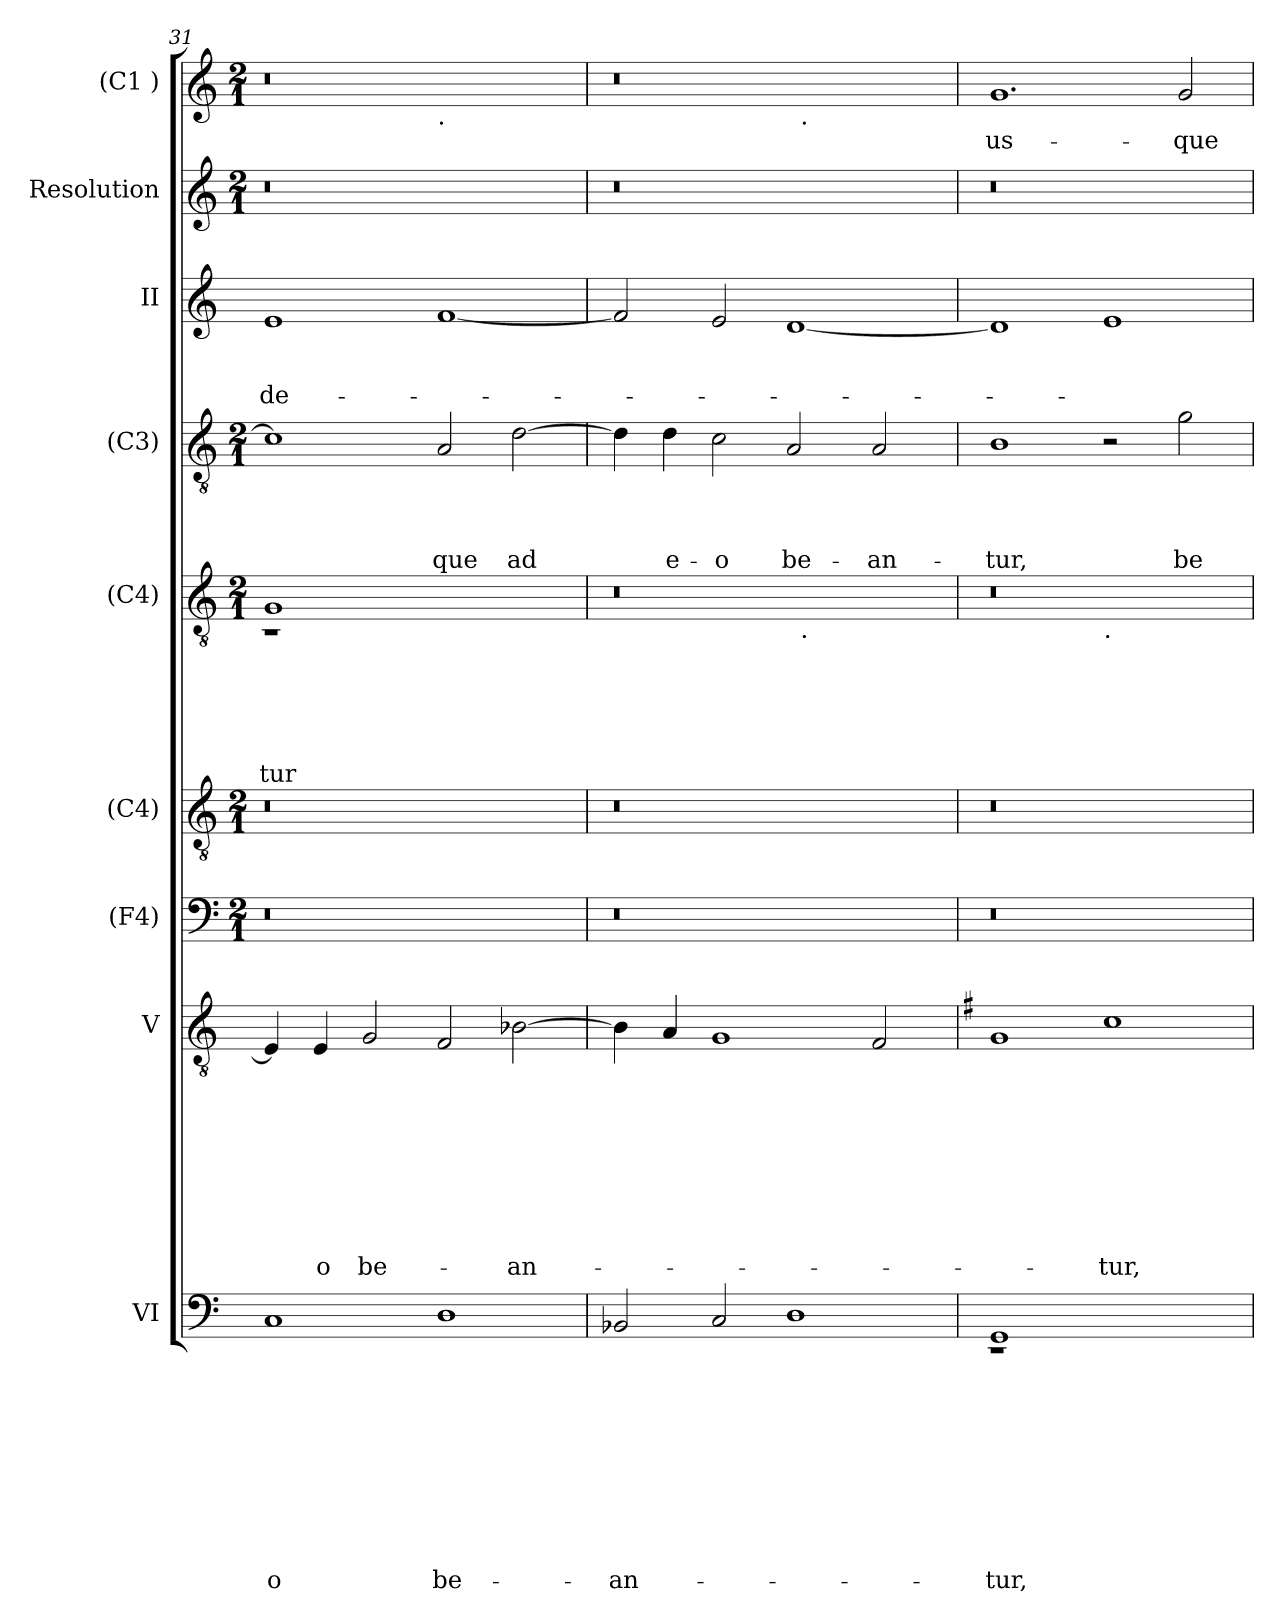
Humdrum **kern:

**kern	**text	**text	**text	**text	**text	**text	**text	**text	**text	**text	**kern	**text	**text	**text	**text	**text	**text	**text	**text	**text	**kern	**kern	**kern	**text	**text	**text	**text	**text	**text	**kern	**text	**text	**text	**text	**kern	**text	**text	**text	**kern	**kern	**text
*part9	*part9	*part9	*part9	*part9	*part9	*part9	*part9	*part9	*part9	*part9	*part8	*part8	*part8	*part8	*part8	*part8	*part8	*part8	*part8	*part8	*part7	*part6	*part5	*part5	*part5	*part5	*part5	*part5	*part5	*part4	*part4	*part4	*part4	*part4	*part3	*part3	*part3	*part3	*part2	*part1	*part1
*staff9	*staff9	*staff9	*staff9	*staff9	*staff9	*staff9	*staff9	*staff9	*staff9	*staff9	*staff8	*staff8	*staff8	*staff8	*staff8	*staff8	*staff8	*staff8	*staff8	*staff8	*staff7	*staff6	*staff5	*staff5	*staff5	*staff5	*staff5	*staff5	*staff5	*staff4	*staff4	*staff4	*staff4	*staff4	*staff3	*staff3	*staff3	*staff3	*staff2	*staff1	*staff1
*I"VI	*	*	*	*	*	*	*	*	*	*	*I"V	*	*	*	*	*	*	*	*	*	*I"(F4)	*I"(C4)	*I"(C4)	*	*	*	*	*	*	*I"(C3)	*	*	*	*	*I"II	*	*	*	*I"Resolution	*I"(C1 )	*
*I'VI	*	*	*	*	*	*	*	*	*	*	*I'V	*	*	*	*	*	*	*	*	*	*	*	*	*	*	*	*	*	*	*	*	*	*	*	*I'II	*	*	*	*	*	*
*clefF4	*	*	*	*	*	*	*	*	*	*	*clefGv2	*	*	*	*	*	*	*	*	*	*clefF4	*clefGv2	*clefGv2	*	*	*	*	*	*	*clefGv2	*	*	*	*	*clefG2	*	*	*	*clefG2	*clefG2	*
*k[]	*	*	*	*	*	*	*	*	*	*	*k[]	*	*	*	*	*	*	*	*	*	*k[]	*k[]	*k[]	*	*	*	*	*	*	*k[]	*	*	*	*	*k[]	*	*	*	*k[]	*k[]	*
*C:	*	*	*	*	*	*	*	*	*	*	*C:	*	*	*	*	*	*	*	*	*	*C:	*C:	*C:	*	*	*	*	*	*	*C:	*	*	*	*	*C:	*	*	*	*C:	*C:	*
*	*	*	*	*	*	*	*	*	*	*	*	*	*	*	*	*	*	*	*	*	*M2/1	*M2/1	*M2/1	*	*	*	*	*	*	*M2/1	*	*	*	*	*	*	*	*	*M2/1	*M2/1	*
=31	=31	=31	=31	=31	=31	=31	=31	=31	=31	=31	=31	=31	=31	=31	=31	=31	=31	=31	=31	=31	=31	=31	=31	=31	=31	=31	=31	=31	=31	=31	=31	=31	=31	=31	=31	=31	=31	=31	=31	=31	=31
*	*	*	*	*	*	*	*	*	*	*	*	*	*	*	*	*	*	*	*	*	*	*	*^	*	*	*	*	*	*	*	*	*	*	*	*	*	*	*	*	*	*
!	!	!	!	!	!	!	!	!	!	!LO:LY:b:rj	!	!	!	!	!	!	!	!	!	!	!	!	!	!LO:N:vis=1	!	!	!	!	!	!LO:LY:b	!	!	!	!	!	!	!	!	!LO:LY:b	!	!	!
*	*	*	*	*	*	*	*	*	*	*	*	*	*	*	*	*	*	*	*	*	*	*	*	*	*	*	*	*	*	*	*	*	*	*	*	*	*	*	*	*	*^	*
1C	.	.	.	.	.	.	.	.	.	-o	4E/]	.	.	.	.	.	.	.	.	.	0r	0r	1G	0rC	.	.	.	.	.	-tur	1c]	.	.	.	.	1e	.	.	-de-	0r	0r	1ryy	.
!	!	!	!	!	!	!	!	!	!	!	!	!	!	!	!	!	!	!	!	!LO:LY:b	!	!	!	!	!	!	!	!	!	!	!	!	!	!	!	!	!	!	!	!	!	!	!
.	.	.	.	.	.	.	.	.	.	.	4E/	.	.	.	.	.	.	.	.	-o	.	.	.	.	.	.	.	.	.	.	.	.	.	.	.	.	.	.	.	.	.	.	.
!	!	!	!	!	!	!	!	!	!	!	!	!	!	!	!	!	!	!	!	!LO:LY:b	!	!	!	!	!	!	!	!	!	!	!	!	!	!	!	!	!	!	!	!	!	!	!
.	.	.	.	.	.	.	.	.	.	.	2G/	.	.	.	.	.	.	.	.	be-	.	.	.	.	.	.	.	.	.	.	.	.	.	.	.	.	.	.	.	.	.	.	.
!	!	!	!	!	!	!	!	!	!	!	!	!	!	!	!	!	!	!	!	!	!	!	!	!	!	!	!	!	!	!	!	!	!	!	!	!	!	!	!	!	!	!LO:TX:b:t=.	!
!	!	!	!	!	!	!	!	!	!	!LO:LY:b	!	!	!	!	!	!	!	!	!	!	!	!	!	!	!	!	!	!	!	!	!	!	!	!	!LO:LY:b	!	!	!	!	!	!	!	!
1D	.	.	.	.	.	.	.	.	.	be-	2F/	.	.	.	.	.	.	.	.	.	.	.	1ryy	.	.	.	.	.	.	.	2A/	.	.	.	-que	[>1f	.	.	.	.	.	1ryy	.
!	!	!	!	!	!	!	!	!	!	!	!	!	!	!	!	!	!	!	!	!LO:LY:b	!	!	!	!	!	!	!	!	!	!	!	!	!	!	!LO:LY:b	!	!	!	!	!	!	!	!
.	.	.	.	.	.	.	.	.	.	.	[>2B-X\	.	.	.	.	.	.	.	.	-an-	.	.	.	.	.	.	.	.	.	.	[>2d\	.	.	.	ad	.	.	.	.	.	.	.	.
!!LO:PB:g=z	!!
=32	=32	=32	=32	=32	=32	=32	=32	=32	=32	=32	=32	=32	=32	=32	=32	=32	=32	=32	=32	=32	=32	=32	=32	=32	=32	=32	=32	=32	=32	=32	=32	=32	=32	=32	=32	=32	=32	=32	=32	=32	=32	=32	=32
!	!	!	!	!	!	!	!	!	!	!LO:LY:b	!	!	!	!	!	!	!	!	!	!	!	!	!	!	!	!	!	!	!	!	!	!	!	!	!	!	!	!	!	!	!	!	!
2BB-X/	.	.	.	.	.	.	.	.	.	-an-	4B-\]	.	.	.	.	.	.	.	.	.	0r	0r	0r	1ryy	.	.	.	.	.	.	4d\]	.	.	.	.	2f/]	.	.	.	0r	0r	1ryy	.
!	!	!	!	!	!	!	!	!	!	!	!	!	!	!	!	!	!	!	!	!	!	!	!	!	!	!	!	!	!	!	!	!	!	!	!LO:LY:b	!	!	!	!	!	!	!	!
.	.	.	.	.	.	.	.	.	.	.	4A/	.	.	.	.	.	.	.	.	.	.	.	.	.	.	.	.	.	.	.	4d\	.	.	.	e-	.	.	.	.	.	.	.	.
!	!	!	!	!	!	!	!	!	!	!	!	!	!	!	!	!	!	!	!	!	!	!	!	!	!	!	!	!	!	!	!	!	!	!	!LO:LY:b	!	!	!	!	!	!	!	!
2C/	.	.	.	.	.	.	.	.	.	.	1G	.	.	.	.	.	.	.	.	.	.	.	.	.	.	.	.	.	.	.	2c\	.	.	.	-o	2e/	.	.	.	.	.	.	.
!	!	!	!	!	!	!	!	!	!	!	!	!	!	!	!	!	!	!	!	!	!	!	!	!	!	!	!	!	!	!	!	!	!	!	!LO:LY:b	!	!	!	!	!	!	!	!
1D	.	.	.	.	.	.	.	.	.	.	.	.	.	.	.	.	.	.	.	.	.	.	.	32ryy	.	.	.	.	.	.	2A/	.	.	.	be-	[<1d	.	.	.	.	.	32ryy	.
!	!	!	!	!	!	!	!	!	!	!	!	!	!	!	!	!	!	!	!	!	!	!	!	!	!	!	!	!	!	!	!	!	!	!	!	!	!	!	!	!	!	!LO:TX:b:t=.	!
!	!	!	!	!	!	!	!	!	!	!	!	!	!	!	!	!	!	!	!	!	!	!	!	!LO:TX:b:t=.	!	!	!	!	!	!	!	!	!	!	!	!	!	!	!	!	!	!	!
.	.	.	.	.	.	.	.	.	.	.	.	.	.	.	.	.	.	.	.	.	.	.	.	2ryy	.	.	.	.	.	.	.	.	.	.	.	.	.	.	.	.	.	2ryy	.
!	!	!	!	!	!	!	!	!	!	!	!	!	!	!	!	!	!	!	!	!	!	!	!	!	!	!	!	!	!	!	!	!	!	!	!LO:LY:b	!	!	!	!	!	!	!	!
.	.	.	.	.	.	.	.	.	.	.	2F/	.	.	.	.	.	.	.	.	.	.	.	.	.	.	.	.	.	.	.	2A/	.	.	.	-an-	.	.	.	.	.	.	.	.
.	.	.	.	.	.	.	.	.	.	.	.	.	.	.	.	.	.	.	.	.	.	.	.	4...ryy	.	.	.	.	.	.	.	.	.	.	.	.	.	.	.	.	.	4...ryy	.
*	*	*	*	*	*	*	*	*	*	*	*	*	*	*	*	*	*	*	*	*	*	*	*	*	*	*	*	*	*	*	*	*	*	*	*	*	*	*	*	*	*v	*v	*
=33	=33	=33	=33	=33	=33	=33	=33	=33	=33	=33	=33	=33	=33	=33	=33	=33	=33	=33	=33	=33	=33	=33	=33	=33	=33	=33	=33	=33	=33	=33	=33	=33	=33	=33	=33	=33	=33	=33	=33	=33	=33	=33
*	*	*	*	*	*	*	*	*	*	*	*k[f#]	*	*	*	*	*	*	*	*	*	*	*	*	*	*	*	*	*	*	*	*	*	*	*	*	*	*	*	*	*	*	*
*	*	*	*	*	*	*	*	*	*	*	*G:	*	*	*	*	*	*	*	*	*	*	*	*	*	*	*	*	*	*	*	*	*	*	*	*	*	*	*	*	*	*	*
*^	*	*	*	*	*	*	*	*	*	*	*	*	*	*	*	*	*	*	*	*	*	*	*	*	*	*	*	*	*	*	*	*	*	*	*	*	*	*	*	*	*^	*
!	!LO:N:vis=1	!	!	!	!	!	!	!	!	!	!LO:LY:b	!	!	!	!	!	!	!	!	!	!	!	!	!	!	!	!	!	!	!	!	!	!	!	!	!LO:LY:b	!	!	!	!	!	!	!	!LO:LY:b
*	*	*	*	*	*	*	*	*	*	*	*	*	*	*	*	*	*	*	*	*	*	*	*	*	*	*	*	*	*	*	*	*	*	*	*	*	*	*	*	*	*	*v	*v	*
1GG	0rEE	.	.	.	.	.	.	.	.	.	-tur,	1G	.	.	.	.	.	.	.	.	.	0r	0r	0r	1ryy	.	.	.	.	.	.	1B	.	.	.	-tur,	1d]	.	.	.	0r	1.g	us-
!	!	!	!	!	!	!	!	!	!	!	!	!	!	!	!	!	!	!	!	!	!	!	!	!	!LO:TX:b:t=.	!	!	!	!	!	!	!	!	!	!	!	!	!	!	!	!	!	!
!	!	!	!	!	!	!	!	!	!	!	!	!	!	!	!	!	!	!	!	!	!LO:LY:b	!	!	!	!	!	!	!	!	!	!	!	!	!	!	!	!	!	!	!	!	!	!
1ryy	.	.	.	.	.	.	.	.	.	.	.	1c	.	.	.	.	.	.	.	.	-tur,	.	.	.	1ryy	.	.	.	.	.	.	2r	.	.	.	.	1e	.	.	.	.	.	.
!	!	!	!	!	!	!	!	!	!	!	!	!	!	!	!	!	!	!	!	!	!	!	!	!	!	!	!	!	!	!	!	!	!	!	!	!LO:LY:b	!	!	!	!	!	!	!LO:LY:b
.	.	.	.	.	.	.	.	.	.	.	.	.	.	.	.	.	.	.	.	.	.	.	.	.	.	.	.	.	.	.	.	[>2g\	.	.	.	be-	.	.	.	.	.	2g/	-que
*v	*v	*	*	*	*	*	*	*	*	*	*	*	*	*	*	*	*	*	*	*	*	*	*	*v	*v	*	*	*	*	*	*	*	*	*	*	*	*	*	*	*	*	*	*
=	=	=	=	=	=	=	=	=	=	=	=	=	=	=	=	=	=	=	=	=	=	=	=	=	=	=	=	=	=	=	=	=	=	=	=	=	=	=	=	=	=
*-	*-	*-	*-	*-	*-	*-	*-	*-	*-	*-	*-	*-	*-	*-	*-	*-	*-	*-	*-	*-	*-	*-	*-	*-	*-	*-	*-	*-	*-	*-	*-	*-	*-	*-	*-	*-	*-	*-	*-	*-	*-
